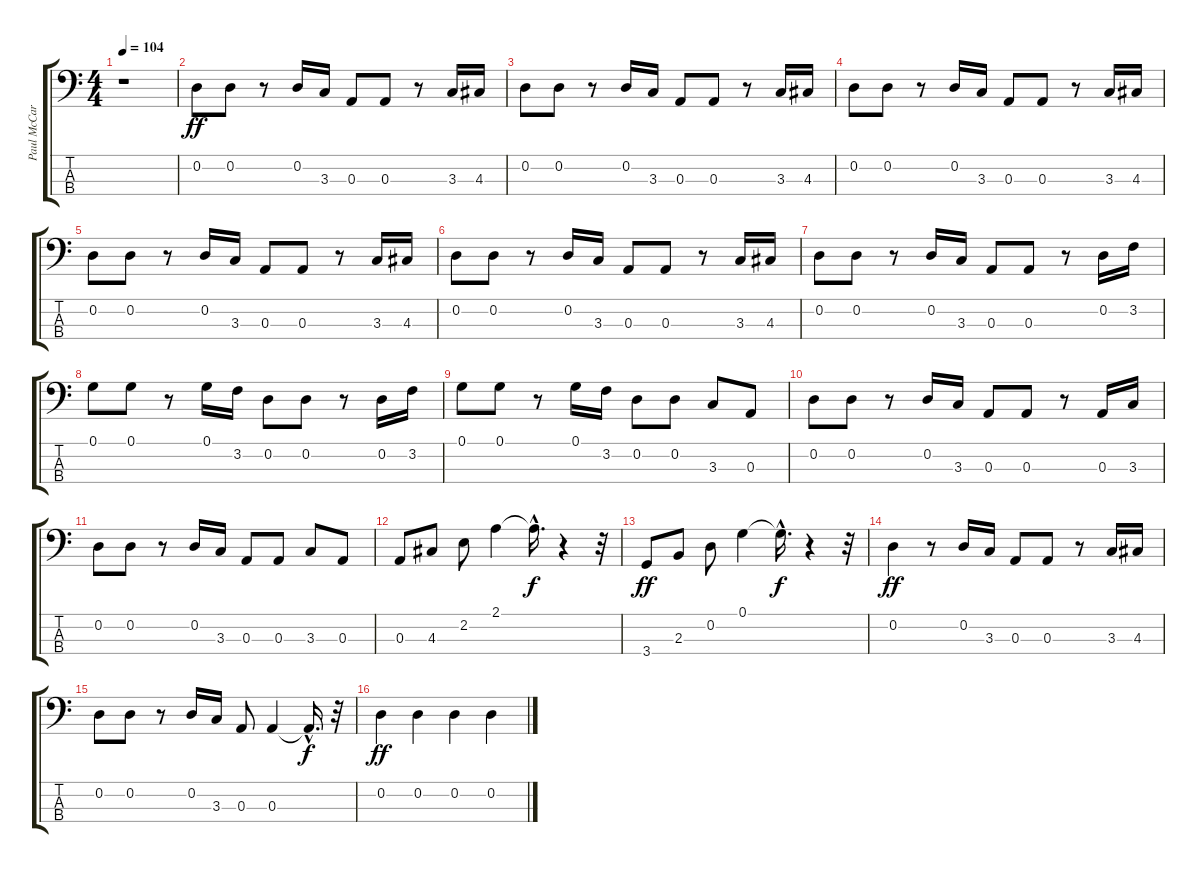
\track ("Paul McCartney - Bass" "Paul McCar") {instrument electricbassfinger}
\staff {score tabs}
\tuning (G2 D2 A1 E1) {hide}
\ts (4 4)
\tempo 104
\clef f4
\ks c
r.1{dy ff instrument electricbassfinger} |
0.2.8 0.2.8 r.8 0.2.16 3.3.16 0.3.8 0.3.8 r.8 3.3.16 4.3.16 |
0.2.8 0.2.8 r.8 0.2.16 3.3.16 0.3.8 0.3.8 r.8 3.3.16 4.3.16 |
0.2.8 0.2.8 r.8 0.2.16 3.3.16 0.3.8 0.3.8 r.8 3.3.16 4.3.16 |
0.2.8 0.2.8 r.8 0.2.16 3.3.16 0.3.8 0.3.8 r.8 3.3.16 4.3.16 |
0.2.8 0.2.8 r.8 0.2.16 3.3.16 0.3.8 0.3.8 r.8 3.3.16 4.3.16 |
0.2.8 0.2.8 r.8 0.2.16 3.3.16 0.3.8 0.3.8 r.8 0.2.16 3.2.16 |
0.1.8 0.1.8 r.8 0.1.16 3.2.16 0.2.8 0.2.8 r.8 0.2.16 3.2.16 |
0.1.8 0.1.8 r.8 0.1.16 3.2.16 0.2.8 0.2.8 3.3.8 0.3.8 |
0.2.8 0.2.8 r.8 0.2.16 3.3.16 0.3.8 0.3.8 r.8 0.3.16 3.3.16 |
0.2.8 0.2.8 r.8 0.2.16 3.3.16 0.3.8 0.3.8 3.3.8 0.3.8 |
0.3.8 4.3.8 2.2.8 2.1.4 2.1{hac t}.16{d dy f} r.4 r.32 |
3.4.8{dy ff} 2.3.8 0.2.8 0.1.4 0.1{hac t}.16{d dy f} r.4 r.32 |
0.2.4{dy ff} r.8 0.2.16 3.3.16 0.3.8 0.3.8 r.8 3.3.16 4.3.16 |
0.2.8 0.2.8 r.8 0.2.16 3.3.16 0.3.8 0.3.4 0.3{hac t}.16{d dy f} r.32 |
0.2.4{dy ff} 0.2.4 0.2.4 0.2.4
